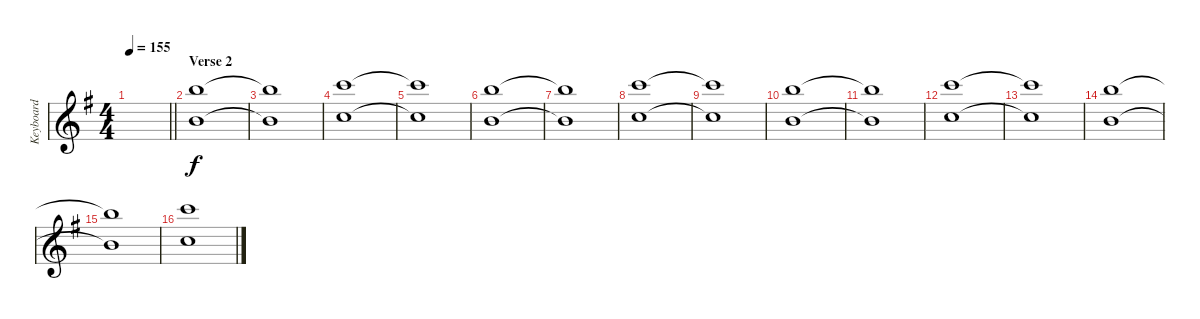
\track ("Keyboard" "Keyboard") {instrument stringensemble1}
\staff {score}
\tuning (E4 B3 G3 D3 A2 E2) {hide}
\ts (4 4)
\tempo 155
\clef g2
\barLineRight lightlight
\ks g
|
\section ("" "Verse 2")
(19.1 12.2).1 |
(19.1{t} 12.2{t}).1 |
(20.1 13.2).1 |
(20.1{t} 13.2{t}).1 |
(19.1 12.2).1 |
(19.1{t} 12.2{t}).1 |
(20.1 13.2).1 |
(20.1{t} 13.2{t}).1 |
(19.1 12.2).1 |
(19.1{t} 12.2{t}).1 |
(20.1 13.2).1 |
(20.1{t} 13.2{t}).1 |
(19.1 12.2).1 |
(19.1{t} 12.2{t}).1 |
(20.1 13.2).1
